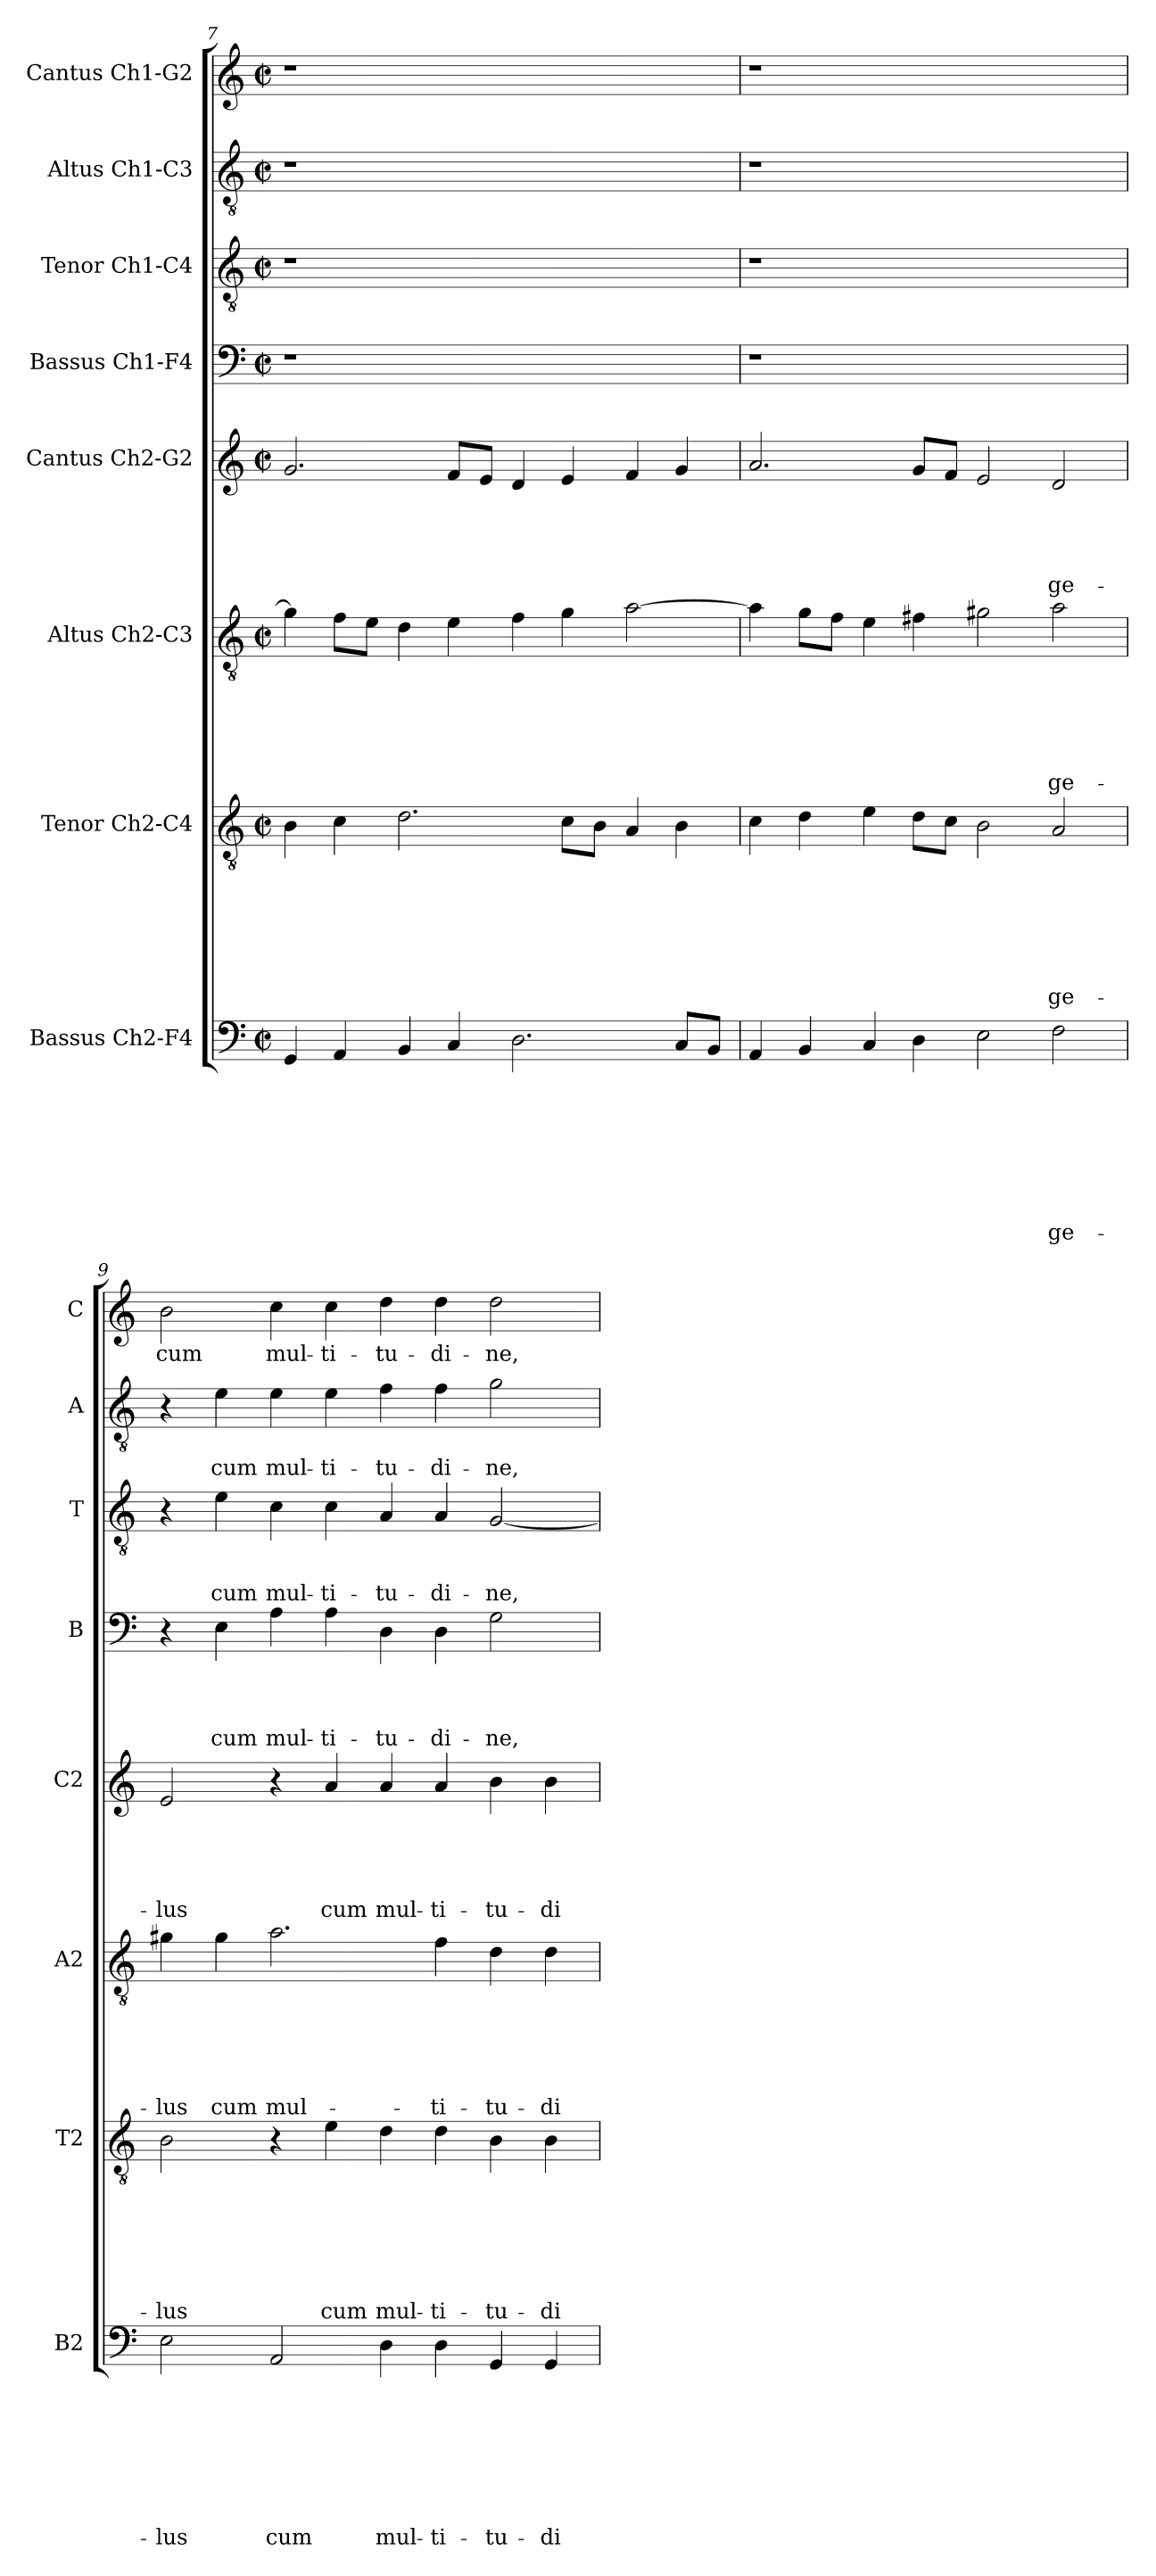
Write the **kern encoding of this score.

**kern	**text	**text	**text	**text	**text	**text	**text	**text	**kern	**text	**text	**text	**text	**text	**text	**text	**kern	**text	**text	**text	**text	**text	**text	**kern	**text	**text	**text	**text	**text	**kern	**text	**text	**text	**text	**kern	**text	**text	**text	**kern	**text	**text	**kern	**text
*part8	*part8	*part8	*part8	*part8	*part8	*part8	*part8	*part8	*part7	*part7	*part7	*part7	*part7	*part7	*part7	*part7	*part6	*part6	*part6	*part6	*part6	*part6	*part6	*part5	*part5	*part5	*part5	*part5	*part5	*part4	*part4	*part4	*part4	*part4	*part3	*part3	*part3	*part3	*part2	*part2	*part2	*part1	*part1
*staff8	*staff8	*staff8	*staff8	*staff8	*staff8	*staff8	*staff8	*staff8	*staff7	*staff7	*staff7	*staff7	*staff7	*staff7	*staff7	*staff7	*staff6	*staff6	*staff6	*staff6	*staff6	*staff6	*staff6	*staff5	*staff5	*staff5	*staff5	*staff5	*staff5	*staff4	*staff4	*staff4	*staff4	*staff4	*staff3	*staff3	*staff3	*staff3	*staff2	*staff2	*staff2	*staff1	*staff1
*I"Bassus Ch2-F4	*	*	*	*	*	*	*	*	*I"Tenor Ch2-C4	*	*	*	*	*	*	*	*I"Altus Ch2-C3	*	*	*	*	*	*	*I"Cantus Ch2-G2	*	*	*	*	*	*I"Bassus Ch1-F4	*	*	*	*	*I"Tenor Ch1-C4	*	*	*	*I"Altus Ch1-C3	*	*	*I"Cantus Ch1-G2	*
*I'B2	*	*	*	*	*	*	*	*	*I'T2	*	*	*	*	*	*	*	*I'A2	*	*	*	*	*	*	*I'C2	*	*	*	*	*	*I'B	*	*	*	*	*I'T	*	*	*	*I'A	*	*	*I'C	*
*clefF4	*	*	*	*	*	*	*	*	*clefGv2	*	*	*	*	*	*	*	*clefGv2	*	*	*	*	*	*	*clefG2	*	*	*	*	*	*clefF4	*	*	*	*	*clefGv2	*	*	*	*clefGv2	*	*	*clefG2	*
*k[]	*	*	*	*	*	*	*	*	*k[]	*	*	*	*	*	*	*	*k[]	*	*	*	*	*	*	*k[]	*	*	*	*	*	*k[]	*	*	*	*	*k[]	*	*	*	*k[]	*	*	*k[]	*
*C:	*	*	*	*	*	*	*	*	*C:	*	*	*	*	*	*	*	*C:	*	*	*	*	*	*	*C:	*	*	*	*	*	*C:	*	*	*	*	*C:	*	*	*	*C:	*	*	*C:	*
*M2/2	*	*	*	*	*	*	*	*	*M2/2	*	*	*	*	*	*	*	*M2/2	*	*	*	*	*	*	*M2/2	*	*	*	*	*	*M2/2	*	*	*	*	*M2/2	*	*	*	*M2/2	*	*	*M2/2	*
*met(c|)	*	*	*	*	*	*	*	*	*met(c|)	*	*	*	*	*	*	*	*met(c|)	*	*	*	*	*	*	*met(c|)	*	*	*	*	*	*met(c|)	*	*	*	*	*met(c|)	*	*	*	*met(c|)	*	*	*met(c|)	*
=7	=7	=7	=7	=7	=7	=7	=7	=7	=7	=7	=7	=7	=7	=7	=7	=7	=7	=7	=7	=7	=7	=7	=7	=7	=7	=7	=7	=7	=7	=7	=7	=7	=7	=7	=7	=7	=7	=7	=7	=7	=7	=7	=7
4GG/	.	.	.	.	.	.	.	.	4B\	.	.	.	.	.	.	.	4g\]	.	.	.	.	.	.	2.g/	.	.	.	.	.	1r	.	.	.	.	1r	.	.	.	1r	.	.	1r	.
4AA/	.	.	.	.	.	.	.	.	4c\	.	.	.	.	.	.	.	8f\L	.	.	.	.	.	.	.	.	.	.	.	.	.	.	.	.	.	.	.	.	.	.	.	.	.	.
.	.	.	.	.	.	.	.	.	.	.	.	.	.	.	.	.	8e\J	.	.	.	.	.	.	.	.	.	.	.	.	.	.	.	.	.	.	.	.	.	.	.	.	.	.
4BB/	.	.	.	.	.	.	.	.	2.d\	.	.	.	.	.	.	.	4d\	.	.	.	.	.	.	.	.	.	.	.	.	.	.	.	.	.	.	.	.	.	.	.	.	.	.
4C/	.	.	.	.	.	.	.	.	.	.	.	.	.	.	.	.	4e\	.	.	.	.	.	.	8f/L	.	.	.	.	.	.	.	.	.	.	.	.	.	.	.	.	.	.	.
.	.	.	.	.	.	.	.	.	.	.	.	.	.	.	.	.	.	.	.	.	.	.	.	8e/J	.	.	.	.	.	.	.	.	.	.	.	.	.	.	.	.	.	.	.
2.D\	.	.	.	.	.	.	.	.	.	.	.	.	.	.	.	.	4f\	.	.	.	.	.	.	4d/	.	.	.	.	.	1ryy	.	.	.	.	1ryy	.	.	.	1ryy	.	.	1ryy	.
.	.	.	.	.	.	.	.	.	8c\L	.	.	.	.	.	.	.	4g\	.	.	.	.	.	.	4e/	.	.	.	.	.	.	.	.	.	.	.	.	.	.	.	.	.	.	.
.	.	.	.	.	.	.	.	.	8B\J	.	.	.	.	.	.	.	.	.	.	.	.	.	.	.	.	.	.	.	.	.	.	.	.	.	.	.	.	.	.	.	.	.	.
.	.	.	.	.	.	.	.	.	4A/	.	.	.	.	.	.	.	[2a\	.	.	.	.	.	.	4f/	.	.	.	.	.	.	.	.	.	.	.	.	.	.	.	.	.	.	.
8C/L	.	.	.	.	.	.	.	.	4B\	.	.	.	.	.	.	.	.	.	.	.	.	.	.	4g/	.	.	.	.	.	.	.	.	.	.	.	.	.	.	.	.	.	.	.
8BB/J	.	.	.	.	.	.	.	.	.	.	.	.	.	.	.	.	.	.	.	.	.	.	.	.	.	.	.	.	.	.	.	.	.	.	.	.	.	.	.	.	.	.	.
=8	=8	=8	=8	=8	=8	=8	=8	=8	=8	=8	=8	=8	=8	=8	=8	=8	=8	=8	=8	=8	=8	=8	=8	=8	=8	=8	=8	=8	=8	=8	=8	=8	=8	=8	=8	=8	=8	=8	=8	=8	=8	=8	=8
4AA/	.	.	.	.	.	.	.	.	4c\	.	.	.	.	.	.	.	4a\]	.	.	.	.	.	.	2.a/	.	.	.	.	.	1r	.	.	.	.	1r	.	.	.	1r	.	.	1r	.
4BB/	.	.	.	.	.	.	.	.	4d\	.	.	.	.	.	.	.	8g\L	.	.	.	.	.	.	.	.	.	.	.	.	.	.	.	.	.	.	.	.	.	.	.	.	.	.
.	.	.	.	.	.	.	.	.	.	.	.	.	.	.	.	.	8f\J	.	.	.	.	.	.	.	.	.	.	.	.	.	.	.	.	.	.	.	.	.	.	.	.	.	.
4C/	.	.	.	.	.	.	.	.	4e\	.	.	.	.	.	.	.	4e\	.	.	.	.	.	.	.	.	.	.	.	.	.	.	.	.	.	.	.	.	.	.	.	.	.	.
4D\	.	.	.	.	.	.	.	.	8d\L	.	.	.	.	.	.	.	4f#X\	.	.	.	.	.	.	8g/L	.	.	.	.	.	.	.	.	.	.	.	.	.	.	.	.	.	.	.
.	.	.	.	.	.	.	.	.	8c\J	.	.	.	.	.	.	.	.	.	.	.	.	.	.	8f/J	.	.	.	.	.	.	.	.	.	.	.	.	.	.	.	.	.	.	.
2E\	.	.	.	.	.	.	.	.	2B\	.	.	.	.	.	.	.	2g#X\	.	.	.	.	.	.	2e/	.	.	.	.	.	1ryy	.	.	.	.	1ryy	.	.	.	1ryy	.	.	1ryy	.
!	!	!	!	!	!	!	!	!LO:LY:b	!	!	!	!	!	!	!	!LO:LY:b	!	!	!	!	!	!	!LO:LY:b	!	!	!	!	!	!LO:LY:b	!	!	!	!	!	!	!	!	!	!	!	!	!	!
2F\	.	.	.	.	.	.	.	-ge-	2A/	.	.	.	.	.	.	-ge-	2a\	.	.	.	.	.	-ge-	2d/	.	.	.	.	-ge-	.	.	.	.	.	.	.	.	.	.	.	.	.	.
!!LO:PB:g=z
=9	=9	=9	=9	=9	=9	=9	=9	=9	=9	=9	=9	=9	=9	=9	=9	=9	=9	=9	=9	=9	=9	=9	=9	=9	=9	=9	=9	=9	=9	=9	=9	=9	=9	=9	=9	=9	=9	=9	=9	=9	=9	=9	=9
!	!	!	!	!	!	!	!	!LO:LY:b	!	!	!	!	!	!	!	!LO:LY:b	!	!	!	!	!	!	!LO:LY:b	!	!	!	!	!	!LO:LY:b	!	!	!	!	!	!	!	!	!	!	!	!	!	!LO:LY:b
2E\	.	.	.	.	.	.	.	-lus	2B\	.	.	.	.	.	.	-lus	4g#X\	.	.	.	.	.	-lus	2e/	.	.	.	.	-lus	4r	.	.	.	.	4r	.	.	.	4r	.	.	2b\	cum
!	!	!	!	!	!	!	!	!	!	!	!	!	!	!	!	!	!	!	!	!	!	!	!LO:LY:b	!	!	!	!	!	!	!	!	!	!	!LO:LY:b	!	!	!	!LO:LY:b	!	!	!LO:LY:b	!	!
.	.	.	.	.	.	.	.	.	.	.	.	.	.	.	.	.	4g#\	.	.	.	.	.	cum	.	.	.	.	.	.	4E\	.	.	.	cum	4e\	.	.	cum	4e\	.	cum	.	.
!	!	!	!	!	!	!	!	!LO:LY:b	!	!	!	!	!	!	!	!	!	!	!	!	!	!	!LO:LY:b	!	!	!	!	!	!	!	!	!	!	!LO:LY:b	!	!	!	!LO:LY:b	!	!	!LO:LY:b	!	!LO:LY:b
2AA/	.	.	.	.	.	.	.	cum	4r	.	.	.	.	.	.	.	2.a\	.	.	.	.	.	mul-	4r	.	.	.	.	.	4A\	.	.	.	mul-	4c\	.	.	mul-	4e\	.	mul-	4cc\	mul-
!	!	!	!	!	!	!	!	!	!	!	!	!	!	!	!	!LO:LY:b	!	!	!	!	!	!	!	!	!	!	!	!	!LO:LY:b	!	!	!	!	!LO:LY:b	!	!	!	!LO:LY:b	!	!	!LO:LY:b	!	!LO:LY:b
.	.	.	.	.	.	.	.	.	4e\	.	.	.	.	.	.	cum	.	.	.	.	.	.	.	4a/	.	.	.	.	cum	4A\	.	.	.	-ti-	4c\	.	.	-ti-	4e\	.	-ti-	4cc\	-ti-
!	!	!	!	!	!	!	!	!LO:LY:b	!	!	!	!	!	!	!	!LO:LY:b	!	!	!	!	!	!	!	!	!	!	!	!	!LO:LY:b	!	!	!	!	!LO:LY:b	!	!	!	!LO:LY:b	!	!	!LO:LY:b	!	!LO:LY:b
4D\	.	.	.	.	.	.	.	mul-	4d\	.	.	.	.	.	.	mul-	.	.	.	.	.	.	.	4a/	.	.	.	.	mul-	4D\	.	.	.	-tu-	4A/	.	.	-tu-	4f\	.	-tu-	4dd\	-tu-
!	!	!	!	!	!	!	!	!LO:LY:b	!	!	!	!	!	!	!	!LO:LY:b	!	!	!	!	!	!	!LO:LY:b	!	!	!	!	!	!LO:LY:b	!	!	!	!	!LO:LY:b	!	!	!	!LO:LY:b	!	!	!LO:LY:b	!	!LO:LY:b
4D\	.	.	.	.	.	.	.	-ti-	4d\	.	.	.	.	.	.	-ti-	4f\	.	.	.	.	.	-ti-	4a/	.	.	.	.	-ti-	4D\	.	.	.	-di-	4A/	.	.	-di-	4f\	.	-di-	4dd\	-di-
!	!	!	!	!	!	!	!	!LO:LY:b	!	!	!	!	!	!	!	!LO:LY:b	!	!	!	!	!	!	!LO:LY:b	!	!	!	!	!	!LO:LY:b	!	!	!	!	!LO:LY:b	!	!	!	!LO:LY:b	!	!	!LO:LY:b	!	!LO:LY:b
4GG/	.	.	.	.	.	.	.	-tu-	4B\	.	.	.	.	.	.	-tu-	4d\	.	.	.	.	.	-tu-	4b\	.	.	.	.	-tu-	2G\	.	.	.	-ne,	[2G/	.	.	-ne,	2g\	.	-ne,	2dd\	-ne,
!	!	!	!	!	!	!	!	!LO:LY:b	!	!	!	!	!	!	!	!LO:LY:b	!	!	!	!	!	!	!LO:LY:b	!	!	!	!	!	!LO:LY:b	!	!	!	!	!	!	!	!	!	!	!	!	!	!
4GG/	.	.	.	.	.	.	.	-di-	4B\	.	.	.	.	.	.	-di-	4d\	.	.	.	.	.	-di-	4b\	.	.	.	.	-di-	.	.	.	.	.	.	.	.	.	.	.	.	.	.
=	=	=	=	=	=	=	=	=	=	=	=	=	=	=	=	=	=	=	=	=	=	=	=	=	=	=	=	=	=	=	=	=	=	=	=	=	=	=	=	=	=	=	=
*-	*-	*-	*-	*-	*-	*-	*-	*-	*-	*-	*-	*-	*-	*-	*-	*-	*-	*-	*-	*-	*-	*-	*-	*-	*-	*-	*-	*-	*-	*-	*-	*-	*-	*-	*-	*-	*-	*-	*-	*-	*-	*-	*-
